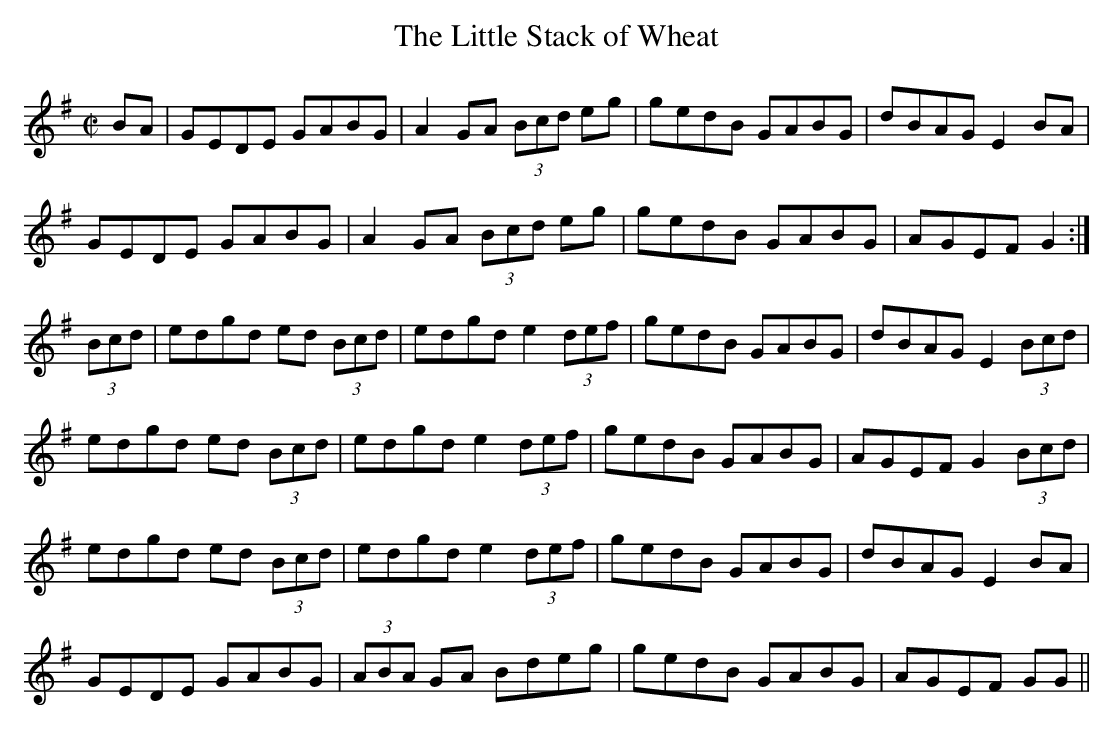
X:1
T:Little Stack of Wheat, The
M:C|
K:G
BA|GEDE GABG|A2GA (3Bcd eg|gedB GABG|dBAG E2BA|
GEDE GABG|A2GA (3Bcd eg|gedB GABG|AGEF G2:|
(3Bcd|edgd ed (3Bcd|edgd e2 (3def|gedB GABG|dBAG E2 (3Bcd|
edgd ed (3Bcd|edgd e2 (3def|gedB GABG|AGEF G2 (3Bcd|
edgd ed (3Bcd|edgd e2 (3def|gedB GABG|dBAG E2BA|
GEDE GABG|(3ABA GA Bdeg|gedB GABG|AGEF GG||
